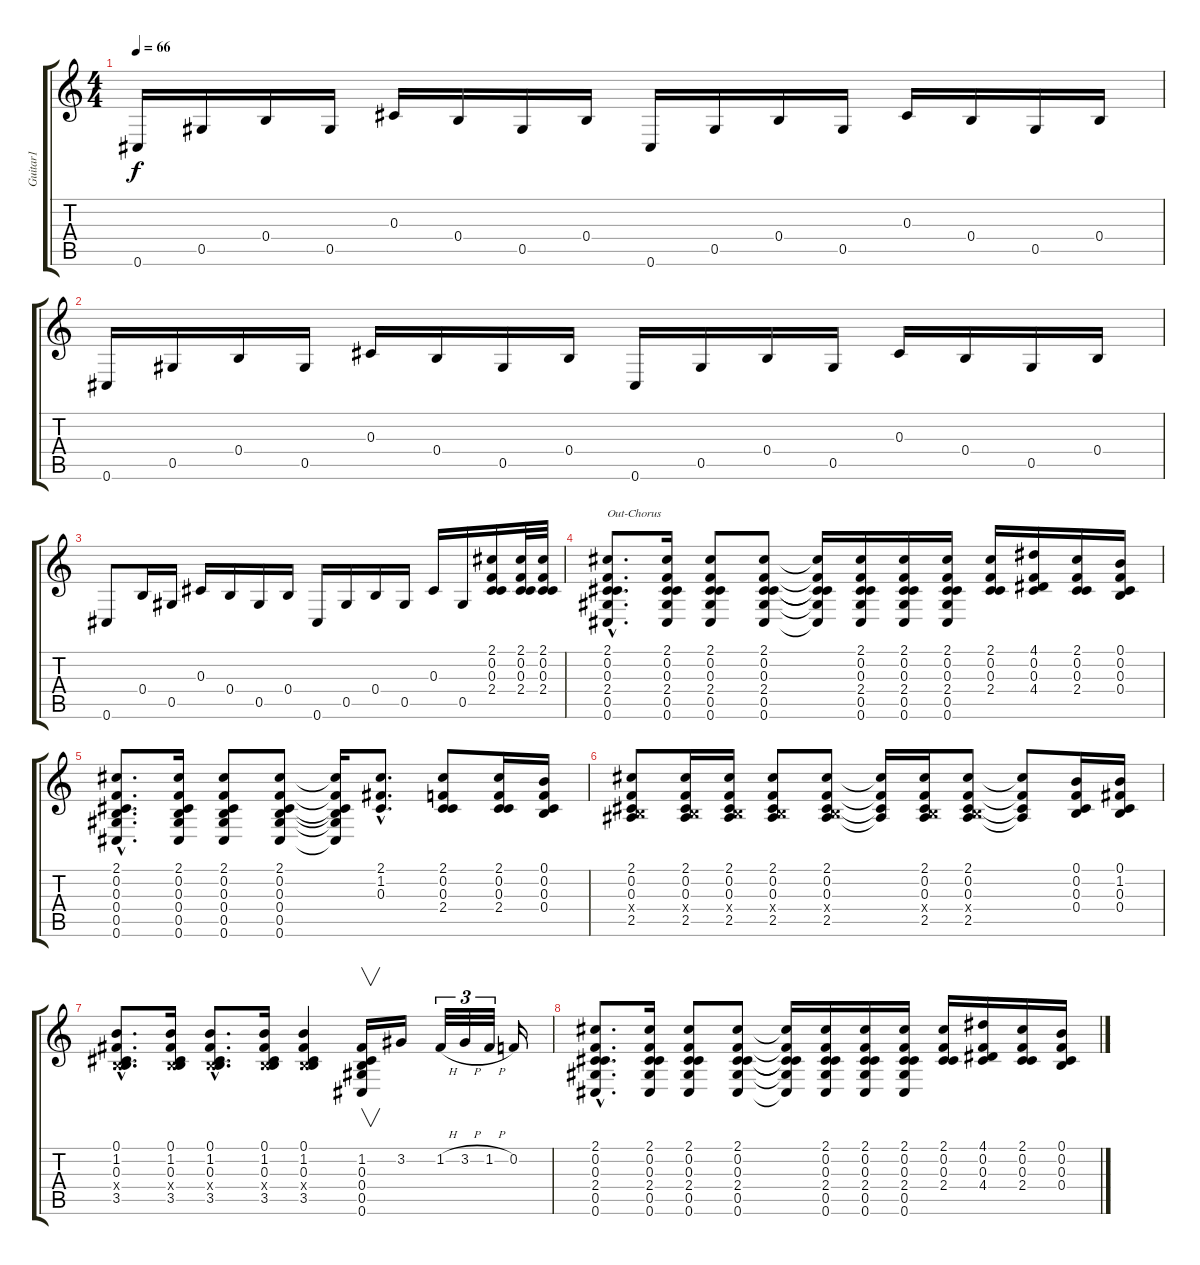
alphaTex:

\track ("Guitar1" "Guitar1") {instrument acousticguitarsteel}
\staff {score tabs}
\tuning (B3 F3 Db3 B2 Ab2 Db2) {hide}
\ts (4 4)
\tempo 66
\clef g2
\ks c
0.6.16{dy f} 0.5.16 0.4.16 0.5.16 0.3.16 0.4.16 0.5.16 0.4.16 0.6.16 0.5.16 0.4.16 0.5.16 0.3.16 0.4.16 0.5.16 0.4.16 |
0.6.16 0.5.16 0.4.16 0.5.16 0.3.16 0.4.16 0.5.16 0.4.16 0.6.16 0.5.16 0.4.16 0.5.16 0.3.16 0.4.16 0.5.16 0.4.16 |
0.6.8 0.4.16 0.5.16 0.3.16 0.4.16 0.5.16 0.4.16 0.6.16 0.5.16 0.4.16 0.5.16 0.3.16 0.5.16 (2.1 0.2 0.3 2.4).16 (2.1 0.2 0.3 2.4).32 (2.1 0.2 0.3 2.4).32 |
(2.1{hac} 0.2{hac} 0.3{hac} 2.4{hac} 0.5{hac} 0.6{hac}).8{d txt "Out-Chorus"} (2.1 0.2 0.3 2.4 0.5 0.6).16 (2.1 0.2 0.3 2.4 0.5 0.6).8 (2.1 0.2 0.3 2.4 0.5 0.6).8 (2.1{t} 0.2{t} 0.3{t} 2.4{t} 0.5{t} 0.6{t}).16 (2.1 0.2 0.3 2.4 0.5 0.6).16 (2.1 0.2 0.3 2.4 0.5 0.6).16 (2.1 0.2 0.3 2.4 0.5 0.6).16 (2.1 0.2 0.3 2.4).16 (4.1 0.2 0.3 4.4).16 (2.1 0.2 0.3 2.4).16 (0.1 0.2 0.3 0.4).16 |
(2.1{hac} 0.2{hac} 0.3{hac} 0.4{hac} 0.5{hac} 0.6{hac}).8{d} (2.1 0.2 0.3 0.4 0.5 0.6).16 (2.1 0.2 0.3 0.4 0.5 0.6).8 (2.1 0.2 0.3 0.4 0.5 0.6).8 (2.1{t} 0.2{t} 0.3{t} 0.4{t} 0.5{t} 0.6{t}).16 (2.1{hac} 1.2{hac} 0.3{hac}).8{d} (2.1 0.2 0.3 2.4).8 (2.1 0.2 0.3 2.4).16 (0.1 0.2 0.3 0.4).16 |
(2.1 0.2 0.3 0.4{x} 2.5).8 (2.1 0.2 0.3 0.4{x} 2.5).16 (2.1 0.2 0.3 0.4{x} 2.5).16 (2.1 0.2 0.3 0.4{x} 2.5).8 (2.1 0.2 0.3 0.4{x} 2.5).8 (2.1{t} 0.2{t} 0.3{t} 2.5{t}).16 (2.1 0.2 0.3 0.4{x} 2.5).16 (2.1 0.2 0.3 0.4{x} 2.5).8 (2.1{t} 0.2{t} 0.3{t} 2.5{t}).8 (0.1 0.2 0.3 0.4).16 (0.1 1.2 0.3 0.4).16 |
(0.1{hac} 1.2{hac} 0.3{hac} 0.4{hac x} 3.5{hac}).8{d} (0.1 1.2 0.3 0.4{x} 3.5).16 (0.1{hac} 1.2{hac} 0.3{hac} 0.4{hac x} 3.5{hac}).8{d} (0.1 1.2 0.3 0.4{x} 3.5).16 (0.1 1.2 0.3 0.4{x} 3.5).4 (1.2 0.3 0.4 0.5 0.6).16{v} 3.2.16 1.2{h}.32{tu (3 2)} 3.2{h}.32{tu (3 2)} 1.2{h}.32{tu (3 2)} 0.2.16 |
(2.1{hac} 0.2{hac} 0.3{hac} 2.4{hac} 0.5{hac} 0.6{hac}).8{d} (2.1 0.2 0.3 2.4 0.5 0.6).16 (2.1 0.2 0.3 2.4 0.5 0.6).8 (2.1 0.2 0.3 2.4 0.5 0.6).8 (2.1{t} 0.2{t} 0.3{t} 2.4{t} 0.5{t} 0.6{t}).16 (2.1 0.2 0.3 2.4 0.5 0.6).16 (2.1 0.2 0.3 2.4 0.5 0.6).16 (2.1 0.2 0.3 2.4 0.5 0.6).16 (2.1 0.2 0.3 2.4).16 (4.1 0.2 0.3 4.4).16 (2.1 0.2 0.3 2.4).16 (0.1 0.2 0.3 0.4).16
